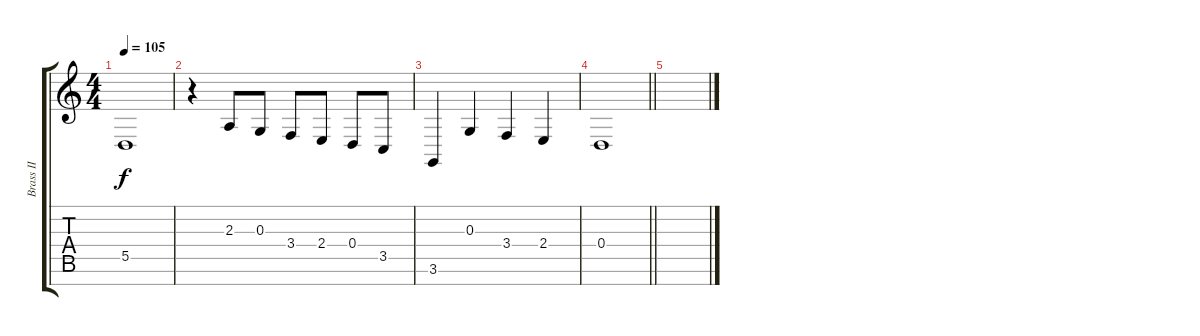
\track ("Brass II" "Brass II") {instrument frenchhorn}
\staff {score tabs}
\tuning (E4 B3 G3 D3 A2 E2 B1) {hide}
\ts (4 4)
\tempo 105
\clef g2
\ks c
5.5.1{dy f} |
r.4 2.3.8 0.3.8 3.4.8 2.4.8 0.4.8 3.5.8 |
3.6.4 0.3.4{volume 13 instrument tuba} 3.4.4 2.4.4 |
\barLineRight lightlight
0.4.1 |
\section ("" "")
